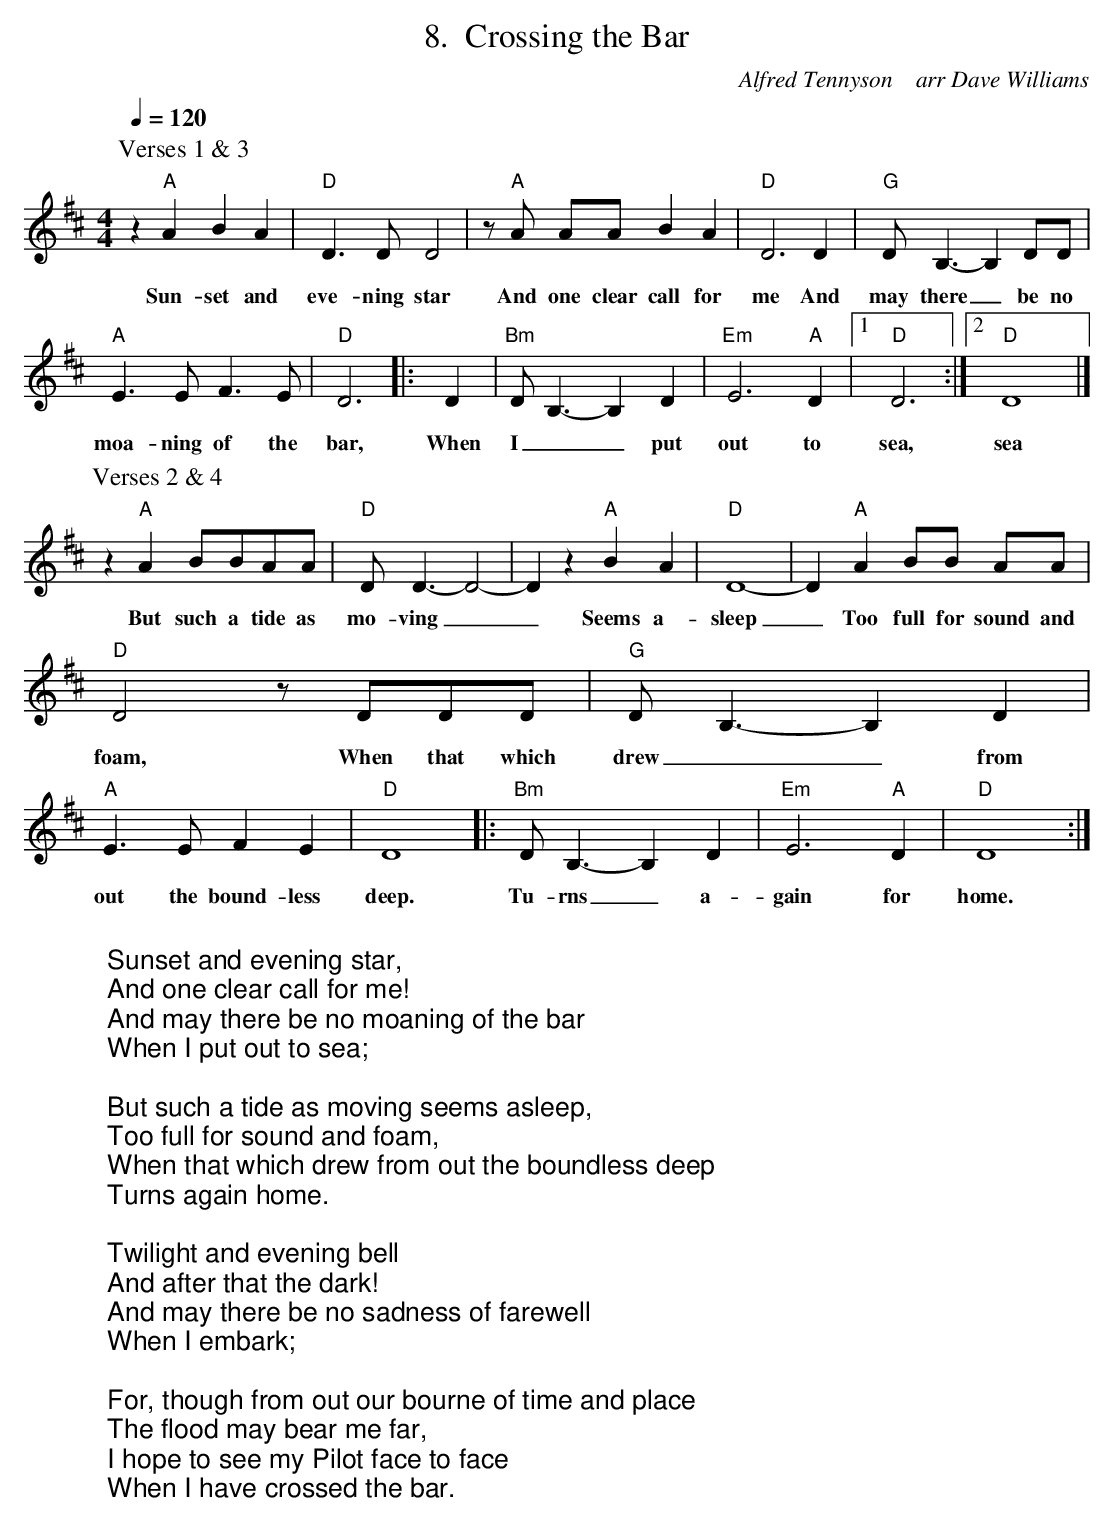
X:1
T:Crossing the Bar
C:Alfred Tennyson    arr Dave Williams
M:4/4
L:1/8
Q: 1/4=120
K:D
P:Verses 1 & 3
z2"A"2A2B2A2|"D"D3DD4|z"A"2A AAB2A2|"D"D6D2|"G"DB,3-B,2DD|
w:Sun-set and eve-ning star And one clear call for me And may there_ be no
"A"E3EF3E|"D"D6|:D2|"Bm"DB,3-B,2D2|"Em"E6"A"D2|1"D"D6:|2"D"D8|]
w:moa-ning of the bar, When I__ put out to sea, sea
P:Verses 2 & 4
z2"A"2A2BBAA|"D"DD3-D4-|D2z2"A"B2A2|"D"D8-|D2"A"A2BB AA|
w:But such a tide as mo-ving__Seems a-sleep_Too full for sound and
"D"D4zDDD|"G"DB,3-B,2D2|"A"E3E F2E2|"D"D8|:"Bm"DB,3-B,2D2|"Em"E6"A"D2|"D"D8:|
w:foam, When that which drew__ from out the bound-less deep. Tu-rns_ a-gain for home.
W:
W: Sunset and evening star,
W:   And one clear call for me!
W:   And may there be no moaning of the bar
W:   When I put out to sea;
W:
W:   But such a tide as moving seems asleep,
W:   Too full for sound and foam,
W:   When that which drew from out the boundless deep
W:   Turns again home.
W:
W:   Twilight and evening bell
W:   And after that the dark!
W:   And may there be no sadness of farewell
W:   When I embark;
W:
W:    For, though from out our bourne of time and place
W:    The flood may bear me far,
W:   I hope to see my Pilot face to face
W:    When I have crossed the bar.
W:
